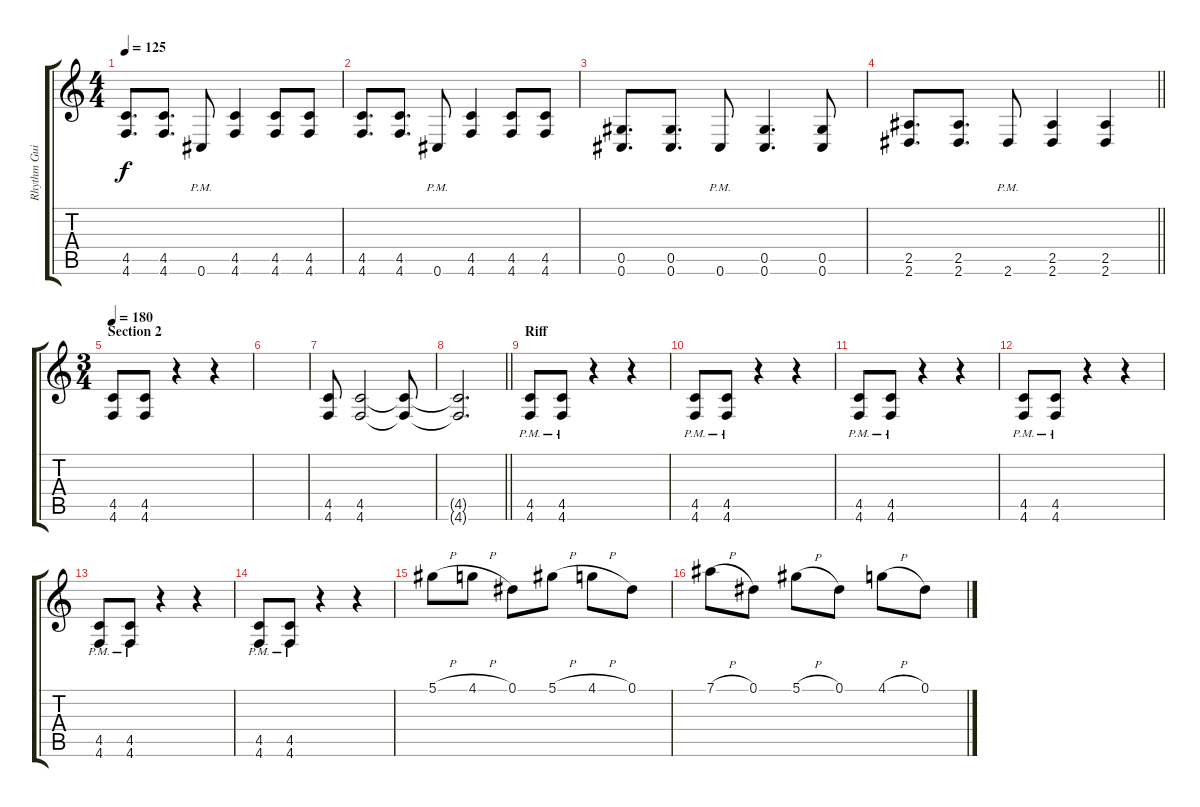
\track ("Rhythm Guitar" "Rhythm Gui") {instrument overdrivenguitar}
\staff {score tabs}
\tuning (Eb4 Bb3 Gb3 Db3 Ab2 Db2) {hide}
\ts (4 4)
\tempo 125
\clef g2
\ks c
(4.5 4.6).8{d dy f} (4.5 4.6).8{d} 0.6{pm}.8 (4.5 4.6).4 (4.5 4.6).8 (4.5 4.6).8 |
(4.5 4.6).8{d} (4.5 4.6).8{d} 0.6{pm}.8 (4.5 4.6).4 (4.5 4.6).8 (4.5 4.6).8 |
(0.5 0.6).8{d} (0.5 0.6).8{d} 0.6{pm}.8 (0.5 0.6).4{d} (0.5 0.6).8 |
\barLineRight lightlight
(2.5 2.6).8{d} (2.5 2.6).8{d} 2.6{pm}.8 (2.5 2.6).4 (2.5 2.6).4 |
\ts (3 4)
\section ("" "Section 2")
\tempo 180
(4.5 4.6).8 (4.5 4.6).8 r.4 r.4 |
|
(4.5 4.6).8 (4.5 4.6).2 (4.5{t} 4.6{t}).8 |
\barLineRight lightlight
(4.5{t} 4.6{t}).2{d} |
\section ("" "Riff")
(4.5{pm} 4.6{pm}).8 (4.5{pm} 4.6{pm}).8 r.4 r.4 |
(4.5{pm} 4.6{pm}).8 (4.5{pm} 4.6{pm}).8 r.4 r.4 |
(4.5{pm} 4.6{pm}).8 (4.5{pm} 4.6{pm}).8 r.4 r.4 |
(4.5{pm} 4.6{pm}).8 (4.5{pm} 4.6{pm}).8 r.4 r.4 |
(4.5{pm} 4.6{pm}).8 (4.5{pm} 4.6{pm}).8 r.4 r.4 |
(4.5{pm} 4.6{pm}).8 (4.5{pm} 4.6{pm}).8 r.4 r.4 |
5.1{h}.8 4.1{h}.8 0.1.8 5.1{h}.8 4.1{h}.8 0.1.8 |
7.1{h}.8 0.1.8 5.1{h}.8 0.1.8 4.1{h}.8 0.1.8
